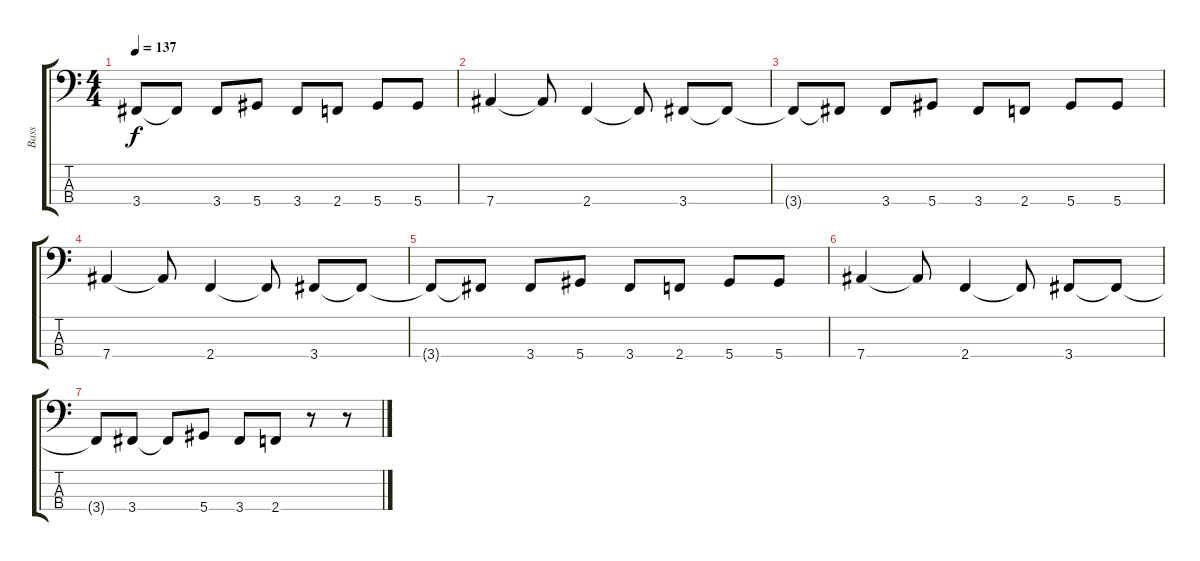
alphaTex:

\track ("Bass" "Bass") {instrument electricbassfinger}
\staff {score tabs}
\tuning (Gb2 Db2 Ab1 Eb1) {hide}
\ts (4 4)
\tempo 137
\clef f4
\ks c
3.4{t}.8{dy f} 3.4{t}.8 3.4.8 5.4.8 3.4.8 2.4.8 5.4.8 5.4.8 |
7.4.4 7.4{t}.8 2.4.4 2.4{t}.8 3.4.8 3.4{t}.8 |
3.4{t}.8 3.4{t}.8 3.4.8 5.4.8 3.4.8 2.4.8 5.4.8 5.4.8 |
7.4.4 7.4{t}.8 2.4.4 2.4{t}.8 3.4.8 3.4{t}.8 |
3.4{t}.8 3.4{t}.8 3.4.8 5.4.8 3.4.8 2.4.8 5.4.8 5.4.8 |
7.4.4 7.4{t}.8 2.4.4 2.4{t}.8 3.4.8 3.4{t}.8 |
3.4{t}.8 3.4.8 3.4{t}.8 5.4.8 3.4.8 2.4.8 r.8 r.8
